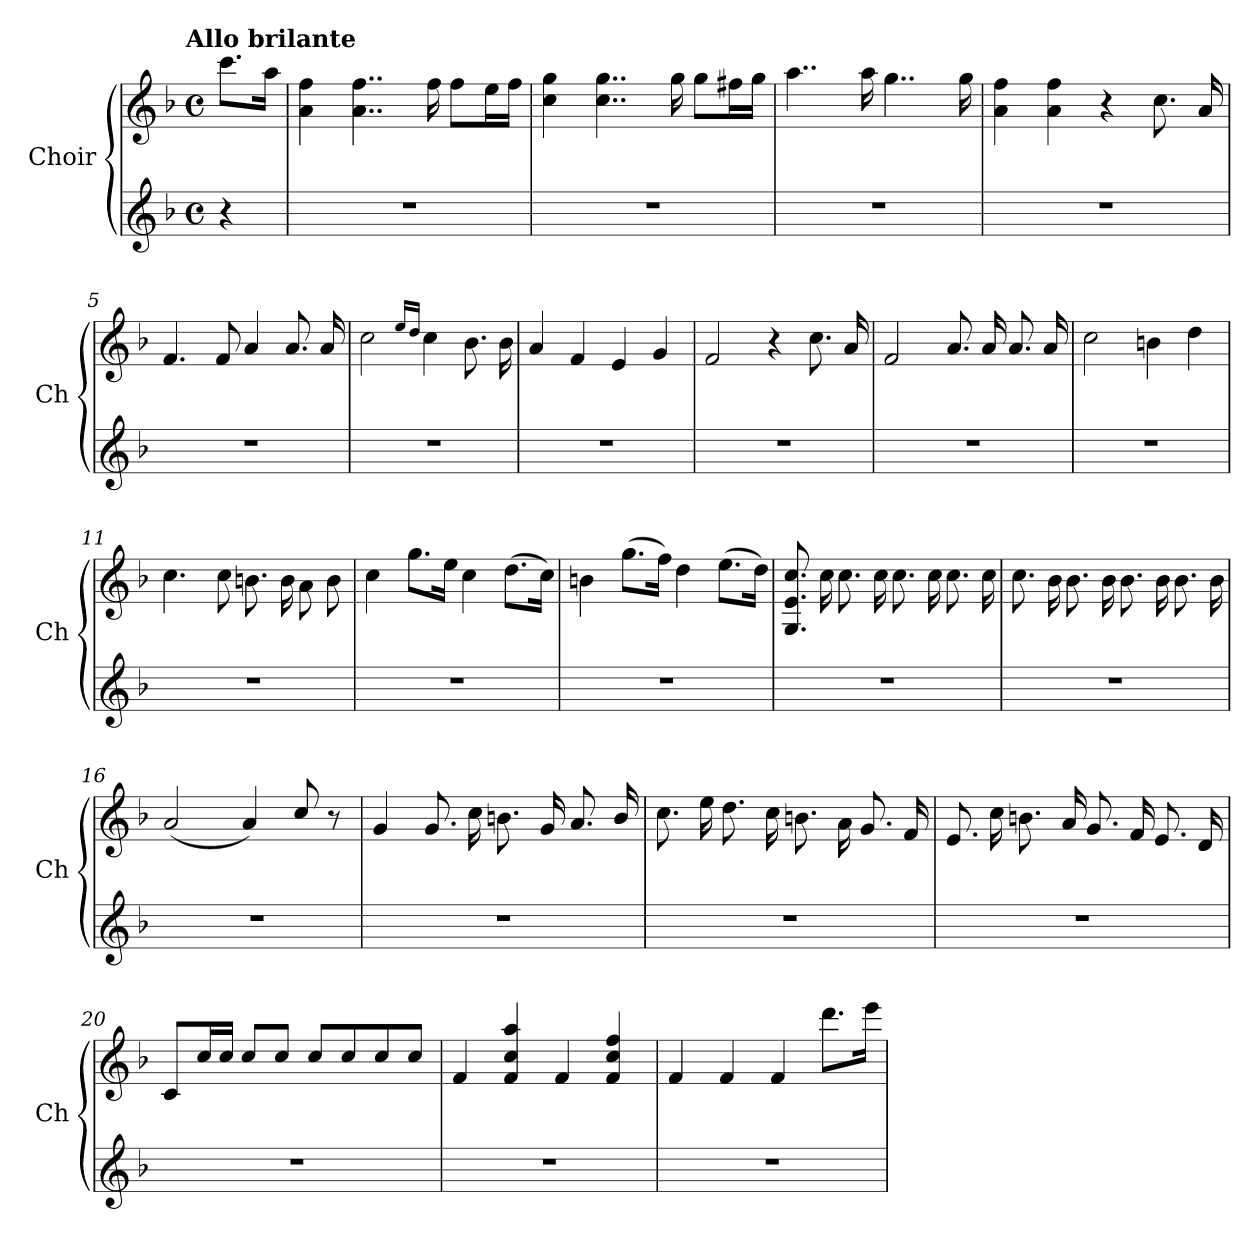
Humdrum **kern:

**kern	**kern
*part2	*part1
*staff2	*staff1
*I"Choir	*I"Choir
*I'Ch	*I'Ch
*clefG2	*clefG2
*k[b-]	*k[b-]
!!LO:TX:omd:t=Allo brilante
*M4/4	*M4/4
*met(c)	*met(c)
*MM116	*MM116
=	=
4r	8.ccc!\L
.	16aa!\Jk
=1	=1
1r	4a!\ 4ff!\
.	4..a!\ 4..ff!\
.	16ff!\
.	8ff!\L
.	16ee!\L
.	16ff!\JJ
=2	=2
1r	4cc!\ 4gg!\
.	4..cc!\ 4..gg!\
.	16gg!\
.	8gg!\L
.	16ff#X!\L
.	16gg!\JJ
=3	=3
1r	4..aa!\
.	16aa!\
.	4..gg!\
.	16gg!\
!!LO:LB:g=z
=4	=4
1r	4a!\ 4ff!\
.	4a!\ 4ff!\
.	4r
.	8.cc\
.	16a/
=5	=5
1r	4.f/
.	8f/
.	4a/
.	8.a/
.	16a/
=6	=6
1r	2cc\
.	16qqee/LL
.	16qqdd/JJ
.	4cc\
.	8.b-\
.	16b-\
=7	=7
1r	4a/
.	4f/
.	4e/
.	4g/
!!LO:LB:g=z
=8	=8
1r	2f/
.	4r
.	8.cc\
.	16a/
=9	=9
1r	2f/
.	8.a/
.	16a/
.	8.a/
.	16a/
=10	=10
1r	2cc\
.	4bn\
.	4dd\
=11	=11
1r	4.cc\
.	8cc\
.	8.bn\
.	16b\
.	8a\
.	8b\
!!LO:LB:g=z
=12	=12
1r	4cc\
.	8.gg!\L
.	16ee!\Jk
.	4cc!\
.	(>8.dd!\L
.	16cc!\Jk)
=13	=13
1r	4bn!\
.	(>8.gg!\L
.	16ff!\Jk)
.	4dd!\
.	(>8.ee!\L
.	16dd!\Jk)
=14	=14
1r	8.G/ 8.e/ 8.cc/
.	16cc\
.	8.cc\
.	16cc\
.	8.cc\
.	16cc\
.	8.cc\
.	16cc\
=15	=15
1r	8.cc\
.	16b-\
.	8.b-\
.	16b-\
.	8.b-\
.	16b-\
.	8.b-\
.	16b-\
!!LO:LB:g=z
=16	=16
1r	(<2a/
.	4a/)
.	8cc/
.	8r
=17	=17
1r	4g/
.	8.g/
.	16cc\
.	8.bn\
.	16g/
.	8.a/
.	16b/
=18	=18
1r	8.cc\
.	16ee\
.	8.dd\
.	16cc\
.	8.bn\
.	16a\
.	8.g/
.	16f/
!!LO:LB:g=z
=19	=19
1r	8.e/
.	16cc\
.	8.bn\
.	16a/
.	8.g/
.	16f/
.	8.e/
.	16d/
=20	=20
1r	8c/L
.	16cc!/L
.	16cc!/JJ
.	8cc!/L
.	8cc/J
.	8cc/L
.	8cc/
.	8cc/
.	8cc/J
=21	=21
1r	4f/
.	4f!/ 4cc!/ 4aa!/
.	4f/
.	4f!/ 4cc!/ 4ff!/
=22	=22
1r	4f/
.	4f/
.	4f/
.	8.ddd!\L
.	16eee!\Jk
=	=
*-	*-
